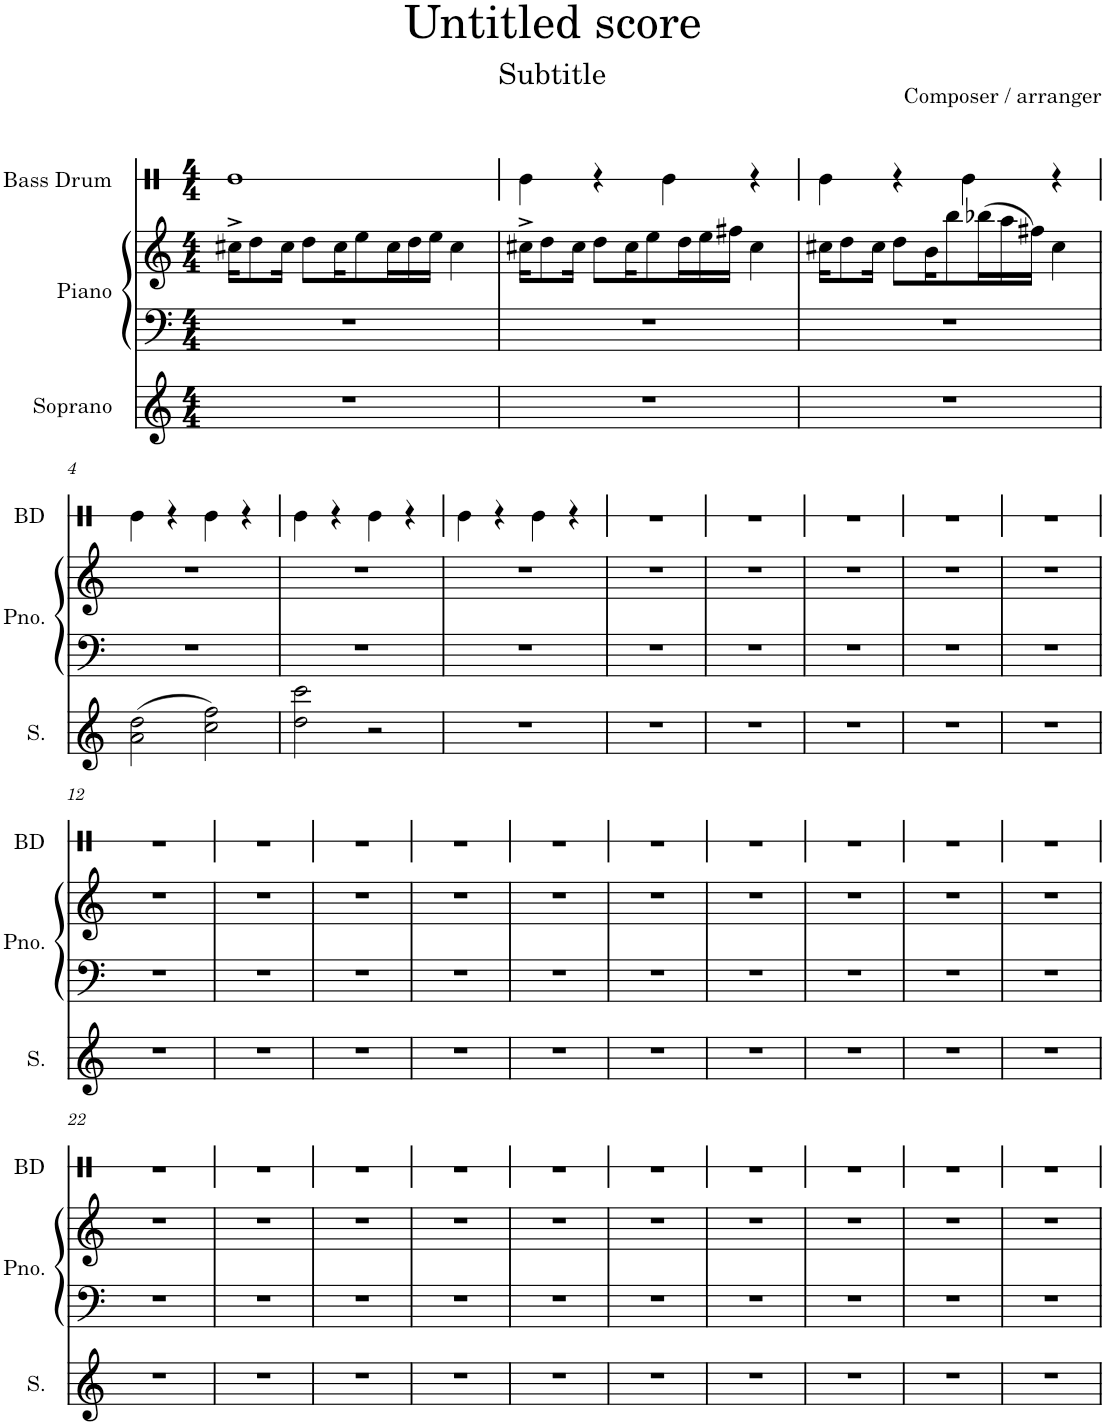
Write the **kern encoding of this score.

**kern	**kern	**kern	**kern
*part3	*part2	*part2	*part1
*staff4	*staff3	*staff2	*staff1
*I"Soprano	*I"Piano	*	*I"Bass Drum
*I'S.	*I'Pno.	*	*I'BD
*	*	*	*stria1
*clefG2	*clefF4	*clefG2	*clefX
*k[]	*k[]	*k[]	*k[]
*M4/4	*M4/4	*M4/4	*M4/4
=1	=1	=1	=1
1r	1r	16cc#X^\KL	1Re
.	.	8dd\	.
.	.	16cc#\Jk	.
.	.	8dd\L	.
.	.	16cc#\K	.
.	.	8ee\	.
.	.	16cc#\L	.
.	.	16dd\	.
.	.	16ee\JJ	.
.	.	4cc#\	.
=2	=2	=2	=2
1r	1r	16cc#X^\KL	4Re\
.	.	8dd\	.
.	.	16cc#\Jk	.
.	.	8dd\L	4r
.	.	16cc#\K	.
.	.	8ee\	.
.	.	.	4Re\
.	.	16dd\L	.
.	.	16ee\	.
.	.	16ff#X\JJ	.
.	.	4cc#\	4r
=3	=3	=3	=3
1r	1r	16cc#X\KL	4Re\
.	.	8dd\	.
.	.	16cc#\Jk	.
.	.	8dd\L	4r
.	.	16b\K	.
.	.	8bb\	.
.	.	.	4Re\
.	.	(16bb-X\L	.
.	.	16aa\	.
.	.	16ff#X\JJ)	.
.	.	4cc#\	4r
!!LO:LB:g=z
=4	=4	=4	=4
(2a\ 2dd\	1r	1r	4Re\
.	.	.	4r
2cc\ 2ff\)	.	.	4Re\
.	.	.	4r
=5	=5	=5	=5
2dd\ 2ccc\	1r	1r	4Re\
.	.	.	4r
2r	.	.	4Re\
.	.	.	4r
=6	=6	=6	=6
1r	1r	1r	4Re\
.	.	.	4r
.	.	.	4Re\
.	.	.	4r
=7	=7	=7	=7
1r	1r	1r	1r
=8	=8	=8	=8
1r	1r	1r	1r
=9	=9	=9	=9
1r	1r	1r	1r
=10	=10	=10	=10
1r	1r	1r	1r
=11	=11	=11	=11
1r	1r	1r	1r
!!LO:LB:g=z
=12	=12	=12	=12
1r	1r	1r	1r
=13	=13	=13	=13
1r	1r	1r	1r
=14	=14	=14	=14
1r	1r	1r	1r
=15	=15	=15	=15
1r	1r	1r	1r
=16	=16	=16	=16
1r	1r	1r	1r
=17	=17	=17	=17
1r	1r	1r	1r
=18	=18	=18	=18
1r	1r	1r	1r
=19	=19	=19	=19
1r	1r	1r	1r
=20	=20	=20	=20
1r	1r	1r	1r
=21	=21	=21	=21
1r	1r	1r	1r
!!LO:LB:g=z
=22	=22	=22	=22
1r	1r	1r	1r
=23	=23	=23	=23
1r	1r	1r	1r
=24	=24	=24	=24
1r	1r	1r	1r
=25	=25	=25	=25
1r	1r	1r	1r
=26	=26	=26	=26
1r	1r	1r	1r
=27	=27	=27	=27
1r	1r	1r	1r
=28	=28	=28	=28
1r	1r	1r	1r
=29	=29	=29	=29
1r	1r	1r	1r
=30	=30	=30	=30
1r	1r	1r	1r
=31	=31	=31	=31
1r	1r	1r	1r
=	=	=	=
*-	*-	*-	*-
